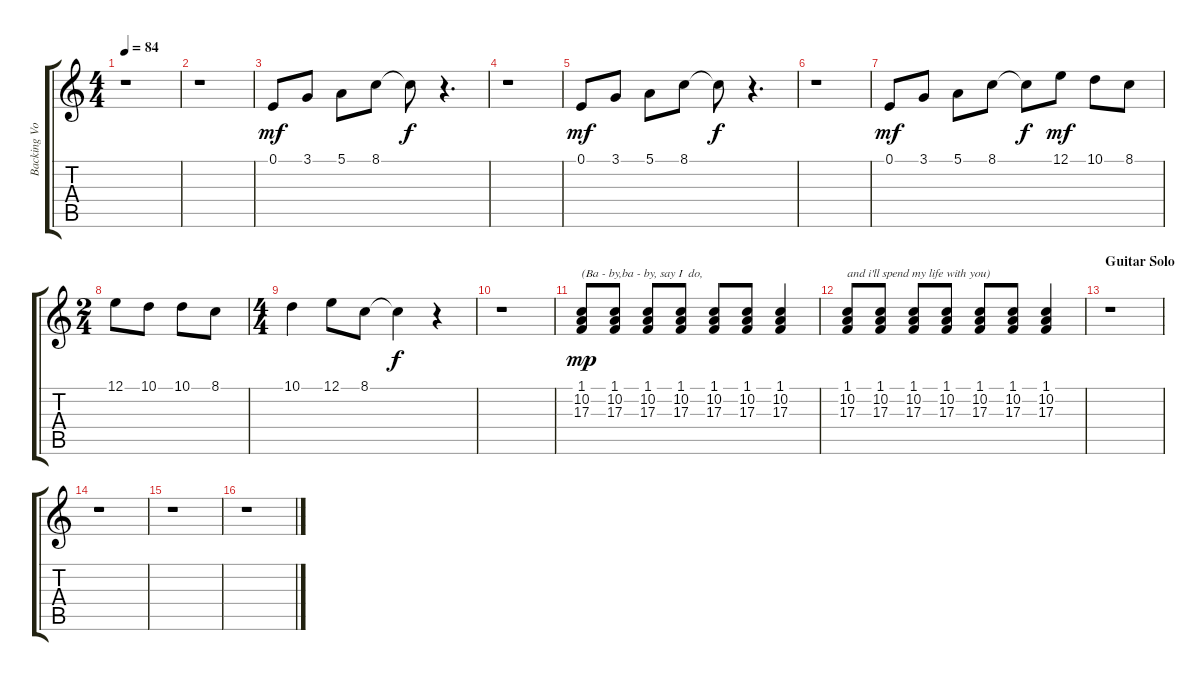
\track ("Backing Vocals (Fills/Harmonies)" "Backing Vo") {instrument lead6voice}
\staff {score tabs}
\tuning (E4 B3 G3 D3 A2 E2) {hide}
\ts (4 4)
\tempo 84
\clef g2
\ks c
r.1{dy mp} |
r.1 |
0.1.8{dy mf} 3.1.8 5.1.8 8.1.8 8.1{t}.8{dy f} r.4{d} |
r.1 |
0.1.8{dy mf} 3.1.8 5.1.8 8.1.8 8.1{t}.8{dy f} r.4{d} |
r.1 |
0.1.8{dy mf} 3.1.8 5.1.8 8.1.8 8.1{t}.8{dy f} 12.1.8{dy mf} 10.1.8 8.1.8 |
\ts (2 4)
12.1.8 10.1.8 10.1.8 8.1.8 |
\ts (4 4)
10.1.4 12.1.8 8.1.8 8.1{t}.4{dy f} r.4 |
r.1 |
(1.1 10.2 17.3).8{txt "(Ba - by,ba - by, say I  do," dy mp} (1.1 10.2 17.3).8 (1.1 10.2 17.3).8 (1.1 10.2 17.3).8 (1.1 10.2 17.3).8 (1.1 10.2 17.3).8 (1.1 10.2 17.3).4 |
(1.1 10.2 17.3).8{txt "and i'll spend my life with you)"} (1.1 10.2 17.3).8 (1.1 10.2 17.3).8 (1.1 10.2 17.3).8 (1.1 10.2 17.3).8 (1.1 10.2 17.3).8 (1.1 10.2 17.3).4 |
\section ("" "Guitar Solo")
r.1 |
r.1 |
r.1 |
r.1
